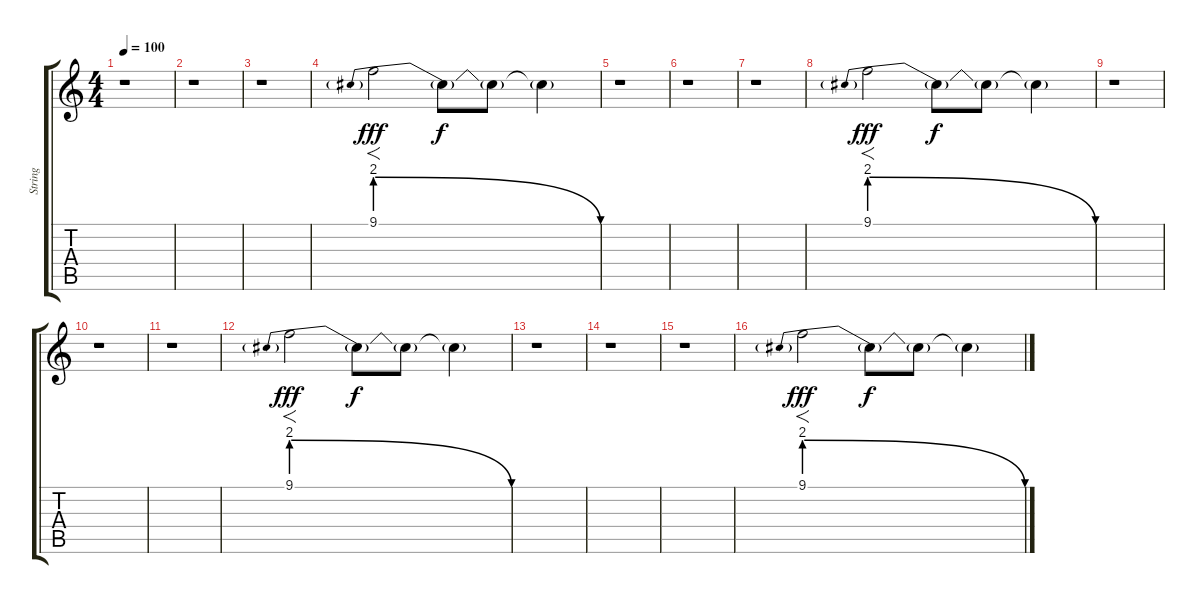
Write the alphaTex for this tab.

\track ("String" "String") {instrument synthstrings2}
\staff {score tabs}
\tuning (E4 B3 G3 D3 A2 E2) {hide}
\ts (4 4)
\tempo 100
\clef g2
\ks c
r.1{dy f} |
r.1 |
r.1 |
9.1{be (prebendrelease 0 8 60 0)}.2{f dy fff} 9.1{t}.8{dy f} 9.1{t}.8 9.1{t}.4 |
r.1 |
r.1 |
r.1 |
9.1{be (prebendrelease 0 8 60 0)}.2{f dy fff} 9.1{t}.8{dy f} 9.1{t}.8 9.1{t}.4 |
r.1 |
r.1 |
r.1 |
9.1{be (prebendrelease 0 8 60 0)}.2{f dy fff} 9.1{t}.8{dy f} 9.1{t}.8 9.1{t}.4 |
r.1 |
r.1 |
r.1 |
9.1{be (prebendrelease 0 8 60 0)}.2{f dy fff} 9.1{t}.8{dy f} 9.1{t}.8 9.1{t}.4
